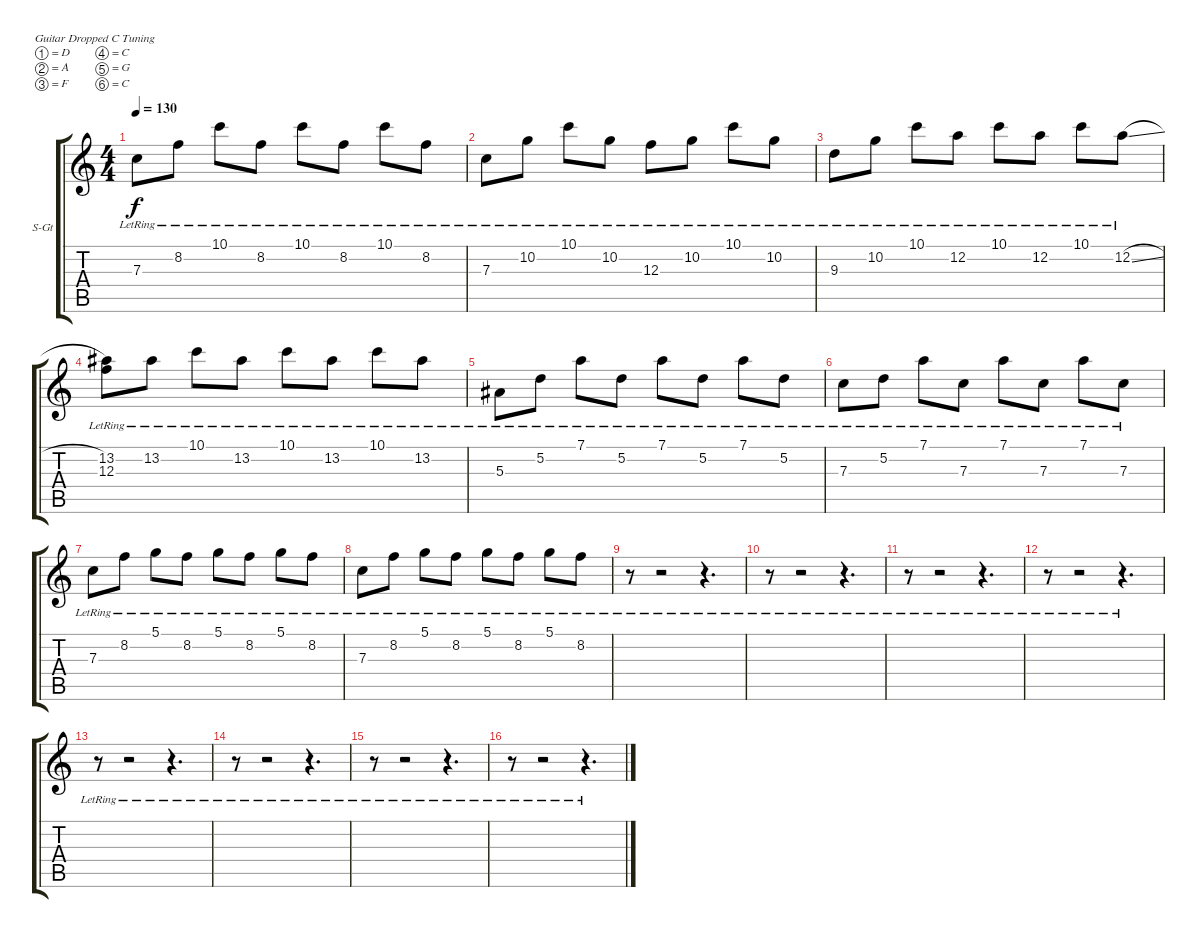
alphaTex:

\bracketExtendMode groupsimilarinstruments
\firstSystemTrackNameOrientation horizontal
\otherSystemsTrackNameOrientation horizontal
\track ("Track 2" "S-Gt") {instrument acousticguitarsteel}
\staff {score tabs}
\tuning (D4 A3 F3 C3 G2 C2)
\ts (4 4)
\tempo 130
\clef g2
\ks c
7.3{lr}.8{dy f} 8.2{lr}.8 10.1{lr}.8 8.2{lr}.8 10.1{lr}.8 8.2{lr}.8 10.1{lr}.8 8.2{lr}.8 |
7.3{lr}.8 10.2{lr}.8 10.1{lr}.8 10.2{lr}.8 12.3{lr}.8 10.2{lr}.8 10.1{lr}.8 10.2{lr}.8 |
9.3{lr}.8 10.2{lr}.8 10.1{lr}.8 12.2{lr}.8 10.1{lr}.8 12.2{lr}.8 10.1{lr}.8 12.2{sl lr}.8 |
(13.2{lr} 12.3).8 13.2{lr}.8 10.1{lr}.8 13.2{lr}.8 10.1{lr}.8 13.2{lr}.8 10.1{lr}.8 13.2{lr}.8 |
5.3{lr}.8 5.2{lr}.8 7.1{lr}.8 5.2{lr}.8 7.1{lr}.8 5.2{lr}.8 7.1{lr}.8 5.2{lr}.8 |
7.3{lr}.8 5.2{lr}.8 7.1{lr}.8 7.3{lr}.8 7.1{lr}.8 7.3{lr}.8 7.1{lr}.8 7.3{lr}.8 |
7.3{lr}.8 8.2{lr}.8 5.1{lr}.8 8.2{lr}.8 5.1{lr}.8 8.2{lr}.8 5.1{lr}.8 8.2{lr}.8 |
7.3{lr}.8 8.2{lr}.8 5.1{lr}.8 8.2{lr}.8 5.1{lr}.8 8.2{lr}.8 5.1{lr}.8 8.2{lr}.8 |
r.8 r.2 r.4{d} |
r.8 r.2 r.4{d} |
r.8 r.2 r.4{d} |
r.8 r.2 r.4{d} |
r.8 r.2 r.4{d} |
r.8 r.2 r.4{d} |
r.8 r.2 r.4{d} |
r.8 r.2 r.4{d}
